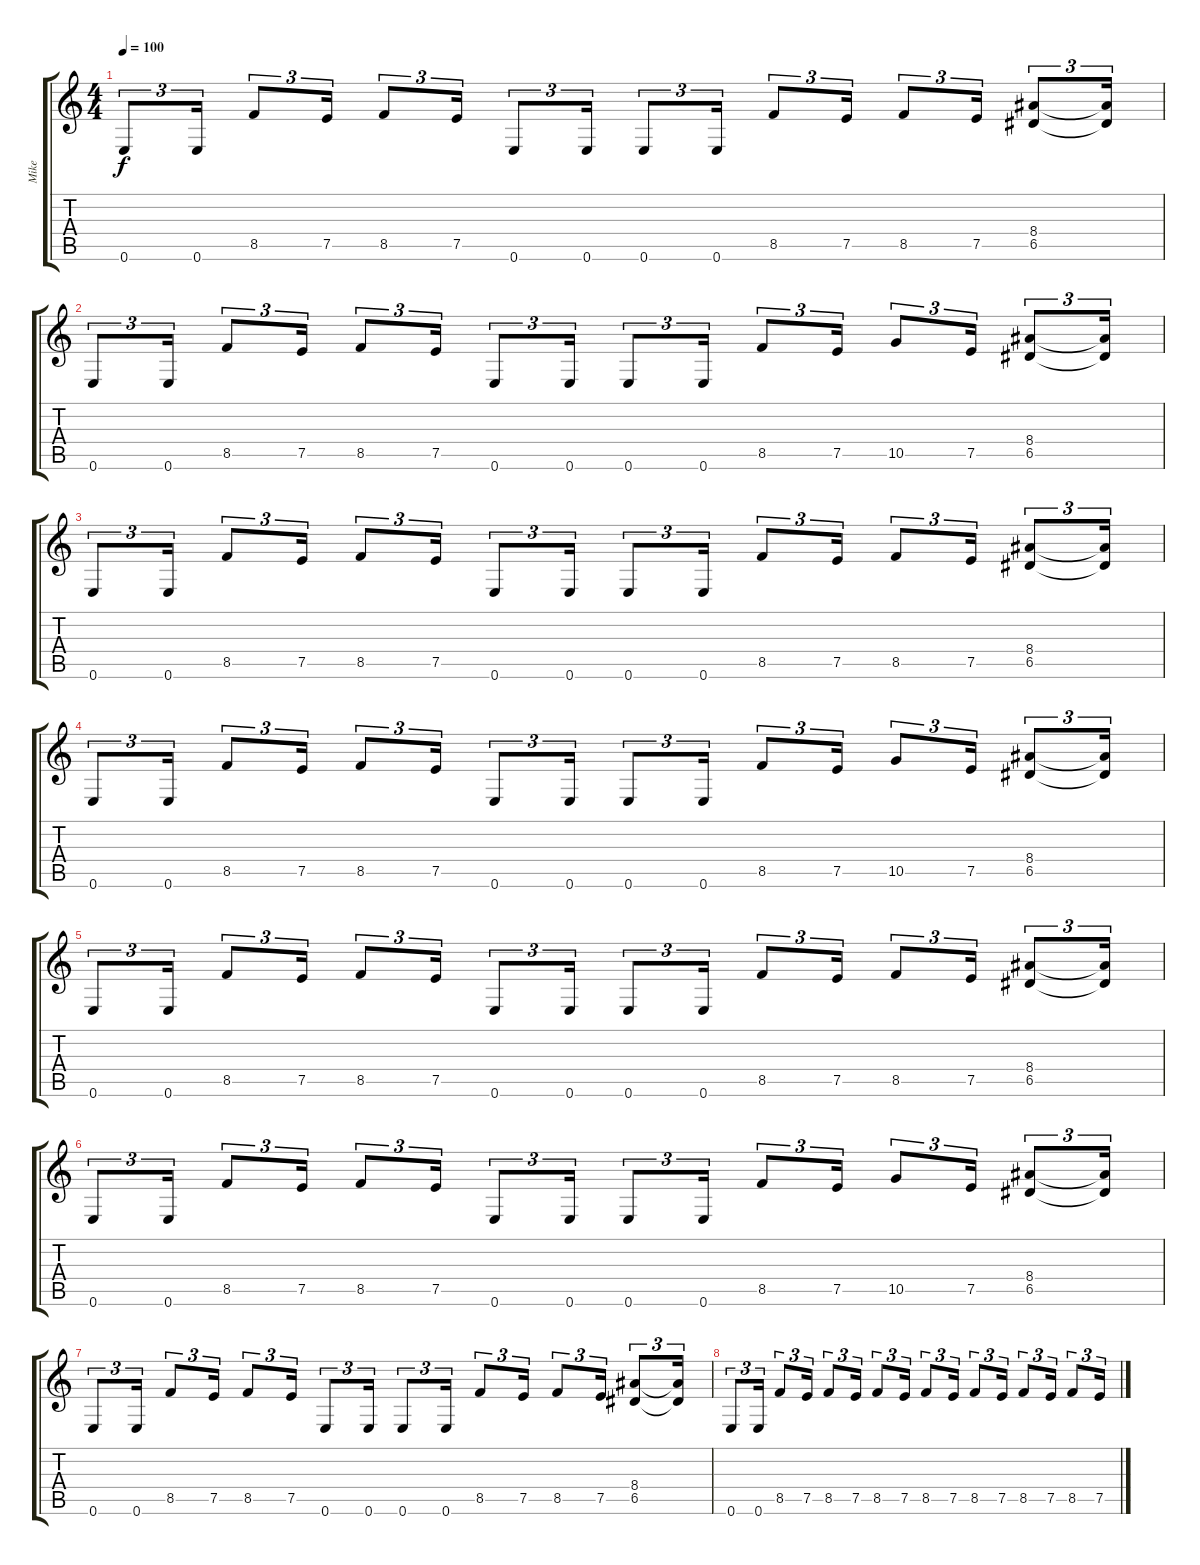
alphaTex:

\track ("Mike" "Mike") {instrument overdrivenguitar}
\staff {score tabs}
\tuning (E4 B3 G3 D3 A2 E2) {hide}
\ts (4 4)
\tempo 100
\clef g2
\ks c
0.6.8{tu (3 2) dy f instrument overdrivenguitar} 0.6.16{tu (3 2)} 8.5.8{tu (3 2)} 7.5.16{tu (3 2)} 8.5.8{tu (3 2)} 7.5.16{tu (3 2)} 0.6.8{tu (3 2)} 0.6.16{tu (3 2)} 0.6.8{tu (3 2)} 0.6.16{tu (3 2)} 8.5.8{tu (3 2)} 7.5.16{tu (3 2)} 8.5.8{tu (3 2)} 7.5.16{tu (3 2)} (8.4 6.5).8{tu (3 2)} (8.4{t} 6.5{t}).16{tu (3 2)} |
0.6.8{tu (3 2)} 0.6.16{tu (3 2)} 8.5.8{tu (3 2)} 7.5.16{tu (3 2)} 8.5.8{tu (3 2)} 7.5.16{tu (3 2)} 0.6.8{tu (3 2)} 0.6.16{tu (3 2)} 0.6.8{tu (3 2)} 0.6.16{tu (3 2)} 8.5.8{tu (3 2)} 7.5.16{tu (3 2)} 10.5.8{tu (3 2)} 7.5.16{tu (3 2)} (8.4 6.5).8{tu (3 2)} (8.4{t} 6.5{t}).16{tu (3 2)} |
0.6.8{tu (3 2)} 0.6.16{tu (3 2)} 8.5.8{tu (3 2)} 7.5.16{tu (3 2)} 8.5.8{tu (3 2)} 7.5.16{tu (3 2)} 0.6.8{tu (3 2)} 0.6.16{tu (3 2)} 0.6.8{tu (3 2)} 0.6.16{tu (3 2)} 8.5.8{tu (3 2)} 7.5.16{tu (3 2)} 8.5.8{tu (3 2)} 7.5.16{tu (3 2)} (8.4 6.5).8{tu (3 2)} (8.4{t} 6.5{t}).16{tu (3 2)} |
0.6.8{tu (3 2)} 0.6.16{tu (3 2)} 8.5.8{tu (3 2)} 7.5.16{tu (3 2)} 8.5.8{tu (3 2)} 7.5.16{tu (3 2)} 0.6.8{tu (3 2)} 0.6.16{tu (3 2)} 0.6.8{tu (3 2)} 0.6.16{tu (3 2)} 8.5.8{tu (3 2)} 7.5.16{tu (3 2)} 10.5.8{tu (3 2)} 7.5.16{tu (3 2)} (8.4 6.5).8{tu (3 2)} (8.4{t} 6.5{t}).16{tu (3 2)} |
0.6.8{tu (3 2)} 0.6.16{tu (3 2)} 8.5.8{tu (3 2)} 7.5.16{tu (3 2)} 8.5.8{tu (3 2)} 7.5.16{tu (3 2)} 0.6.8{tu (3 2)} 0.6.16{tu (3 2)} 0.6.8{tu (3 2)} 0.6.16{tu (3 2)} 8.5.8{tu (3 2)} 7.5.16{tu (3 2)} 8.5.8{tu (3 2)} 7.5.16{tu (3 2)} (8.4 6.5).8{tu (3 2)} (8.4{t} 6.5{t}).16{tu (3 2)} |
0.6.8{tu (3 2)} 0.6.16{tu (3 2)} 8.5.8{tu (3 2)} 7.5.16{tu (3 2)} 8.5.8{tu (3 2)} 7.5.16{tu (3 2)} 0.6.8{tu (3 2)} 0.6.16{tu (3 2)} 0.6.8{tu (3 2)} 0.6.16{tu (3 2)} 8.5.8{tu (3 2)} 7.5.16{tu (3 2)} 10.5.8{tu (3 2)} 7.5.16{tu (3 2)} (8.4 6.5).8{tu (3 2)} (8.4{t} 6.5{t}).16{tu (3 2)} |
0.6.8{tu (3 2)} 0.6.16{tu (3 2)} 8.5.8{tu (3 2)} 7.5.16{tu (3 2)} 8.5.8{tu (3 2)} 7.5.16{tu (3 2)} 0.6.8{tu (3 2)} 0.6.16{tu (3 2)} 0.6.8{tu (3 2)} 0.6.16{tu (3 2)} 8.5.8{tu (3 2)} 7.5.16{tu (3 2)} 8.5.8{tu (3 2)} 7.5.16{tu (3 2)} (8.4 6.5).8{tu (3 2)} (8.4{t} 6.5{t}).16{tu (3 2)} |
0.6.8{tu (3 2)} 0.6.16{tu (3 2)} 8.5.8{tu (3 2)} 7.5.16{tu (3 2)} 8.5.8{tu (3 2)} 7.5.16{tu (3 2)} 8.5.8{tu (3 2)} 7.5.16{tu (3 2)} 8.5.8{tu (3 2)} 7.5.16{tu (3 2)} 8.5.8{tu (3 2)} 7.5.16{tu (3 2)} 8.5.8{tu (3 2)} 7.5.16{tu (3 2)} 8.5.8{tu (3 2)} 7.5.16{tu (3 2)}
